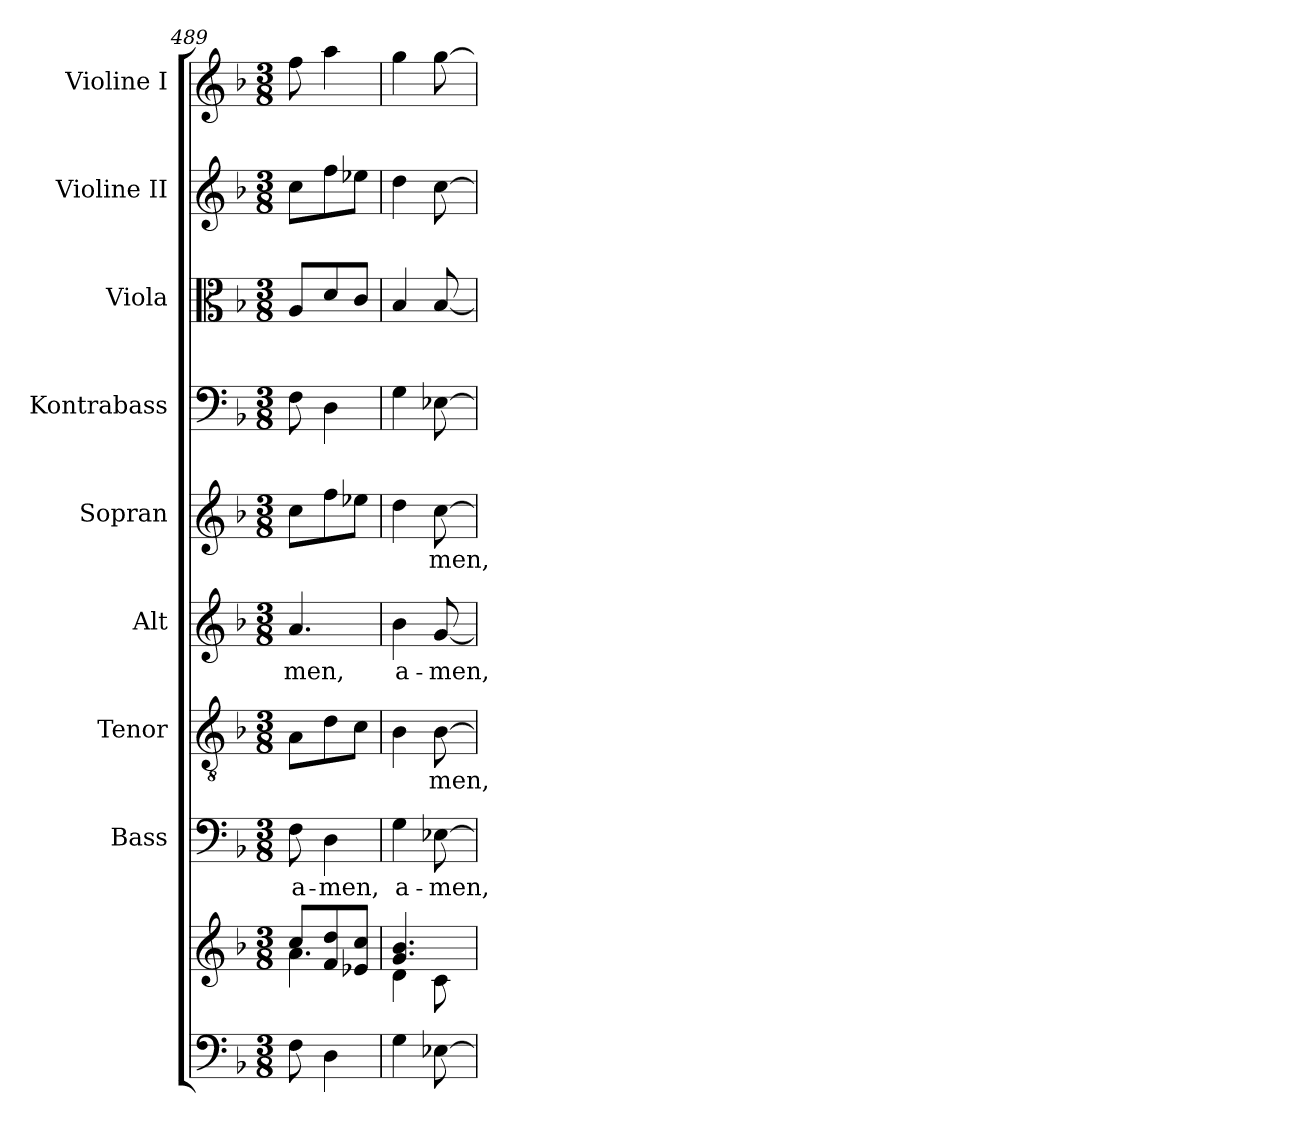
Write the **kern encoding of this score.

**kern	**kern	**kern	**text	**kern	**text	**kern	**text	**kern	**text	**kern	**kern	**kern	**kern
*part9	*part9	*part8	*part8	*part7	*part7	*part6	*part6	*part5	*part5	*part4	*part3	*part2	*part1
*staff10	*staff9	*staff8	*staff8	*staff7	*staff7	*staff6	*staff6	*staff5	*staff5	*staff4	*staff3	*staff2	*staff1
*	*	*I"Bass	*	*I"Tenor	*	*I"Alt	*	*I"Sopran	*	*I"Kontrabass	*I"Viola	*I"Violine II	*I"Violine I
*	*	*I'B.	*	*I'T.	*	*I'A.	*	*I'S.	*	*I'Kb.	*I'Vla.	*I'Vl. II	*I'Vl. I
*clefF4	*clefG2	*clefF4	*	*clefGv2	*	*clefG2	*	*clefG2	*	*clefF4	*clefC3	*clefG2	*clefG2
*	*	*	*	*	*	*	*	*	*	*ITrd7c12	*	*	*
*k[b-]	*k[b-]	*k[b-]	*	*k[b-]	*	*k[b-]	*	*k[b-]	*	*k[b-]	*k[b-]	*k[b-]	*k[b-]
*F:	*F:	*F:	*	*F:	*	*F:	*	*F:	*	*F:	*F:	*F:	*F:
*M3/8	*M3/8	*M3/8	*	*M3/8	*	*M3/8	*	*M3/8	*	*M3/8	*M3/8	*M3/8	*M3/8
=489	=489	=489	=489	=489	=489	=489	=489	=489	=489	=489	=489	=489	=489
*	*^	*	*	*	*	*	*	*	*	*	*	*	*
!	!	!	!	!LO:LY:b	!	!	!	!LO:LY:b	!	!	!	!	!	!
8F\	8cc/L	4.a\	8F\	a-	8A\L	.	4.a/	-men,	8cc\L	.	8FF\	8A/L	8cc\L	8ff\
!	!	!	!	!LO:LY:b	!	!	!	!	!	!	!	!	!	!
4D\	8f/ 8dd/	.	4D\	-men,	8d\	.	.	.	8ff\	.	4DD\	8d/	8ff\	4aa\
.	8e-X/ 8cc/J	.	.	.	8c\J	.	.	.	8ee-X\J	.	.	8c/J	8ee-X\J	.
=490	=490	=490	=490	=490	=490	=490	=490	=490	=490	=490	=490	=490	=490	=490
!	!	!	!	!LO:LY:b	!	!	!	!LO:LY:b	!	!	!	!	!	!
4G\	4.g/ 4.b-/	4d\	4G\	a-	4B-\	.	4b-\	a-	4dd\	.	4GG\	4B-/	4dd\	4gg\
!	!	!	!	!LO:LY:b	!	!LO:LY:b	!	!LO:LY:b	!	!LO:LY:b	!	!	!	!
[8E-X\	.	8c\	[8E-X\	-men,	[8B-\	-men,	[8g/	-men,	[8cc\	-men,	[8EE-X\	[8B-/	[8cc\	[8gg\
*	*v	*v	*	*	*	*	*	*	*	*	*	*	*	*
=	=	=	=	=	=	=	=	=	=	=	=	=	=
*-	*-	*-	*-	*-	*-	*-	*-	*-	*-	*-	*-	*-	*-
